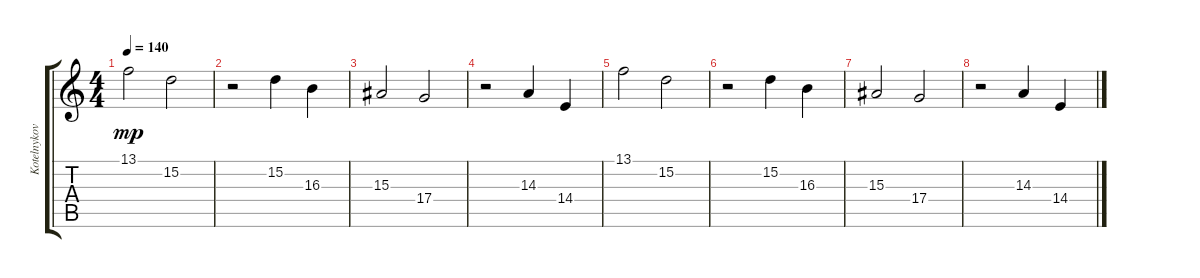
\track ("Kotelnykova E" "Kotelnykov") {instrument vibraphone}
\staff {score tabs}
\tuning (E4 B3 G3 D3 A2 E2) {hide}
\ts (4 4)
\tempo 140
\clef g2
\ks c
13.1.2{dy mp} 15.2.2 |
r.2 15.2.4 16.3.4 |
15.3.2 17.4.2 |
r.2 14.3.4 14.4.4 |
13.1.2 15.2.2 |
r.2 15.2.4 16.3.4 |
15.3.2 17.4.2 |
r.2 14.3.4 14.4.4
